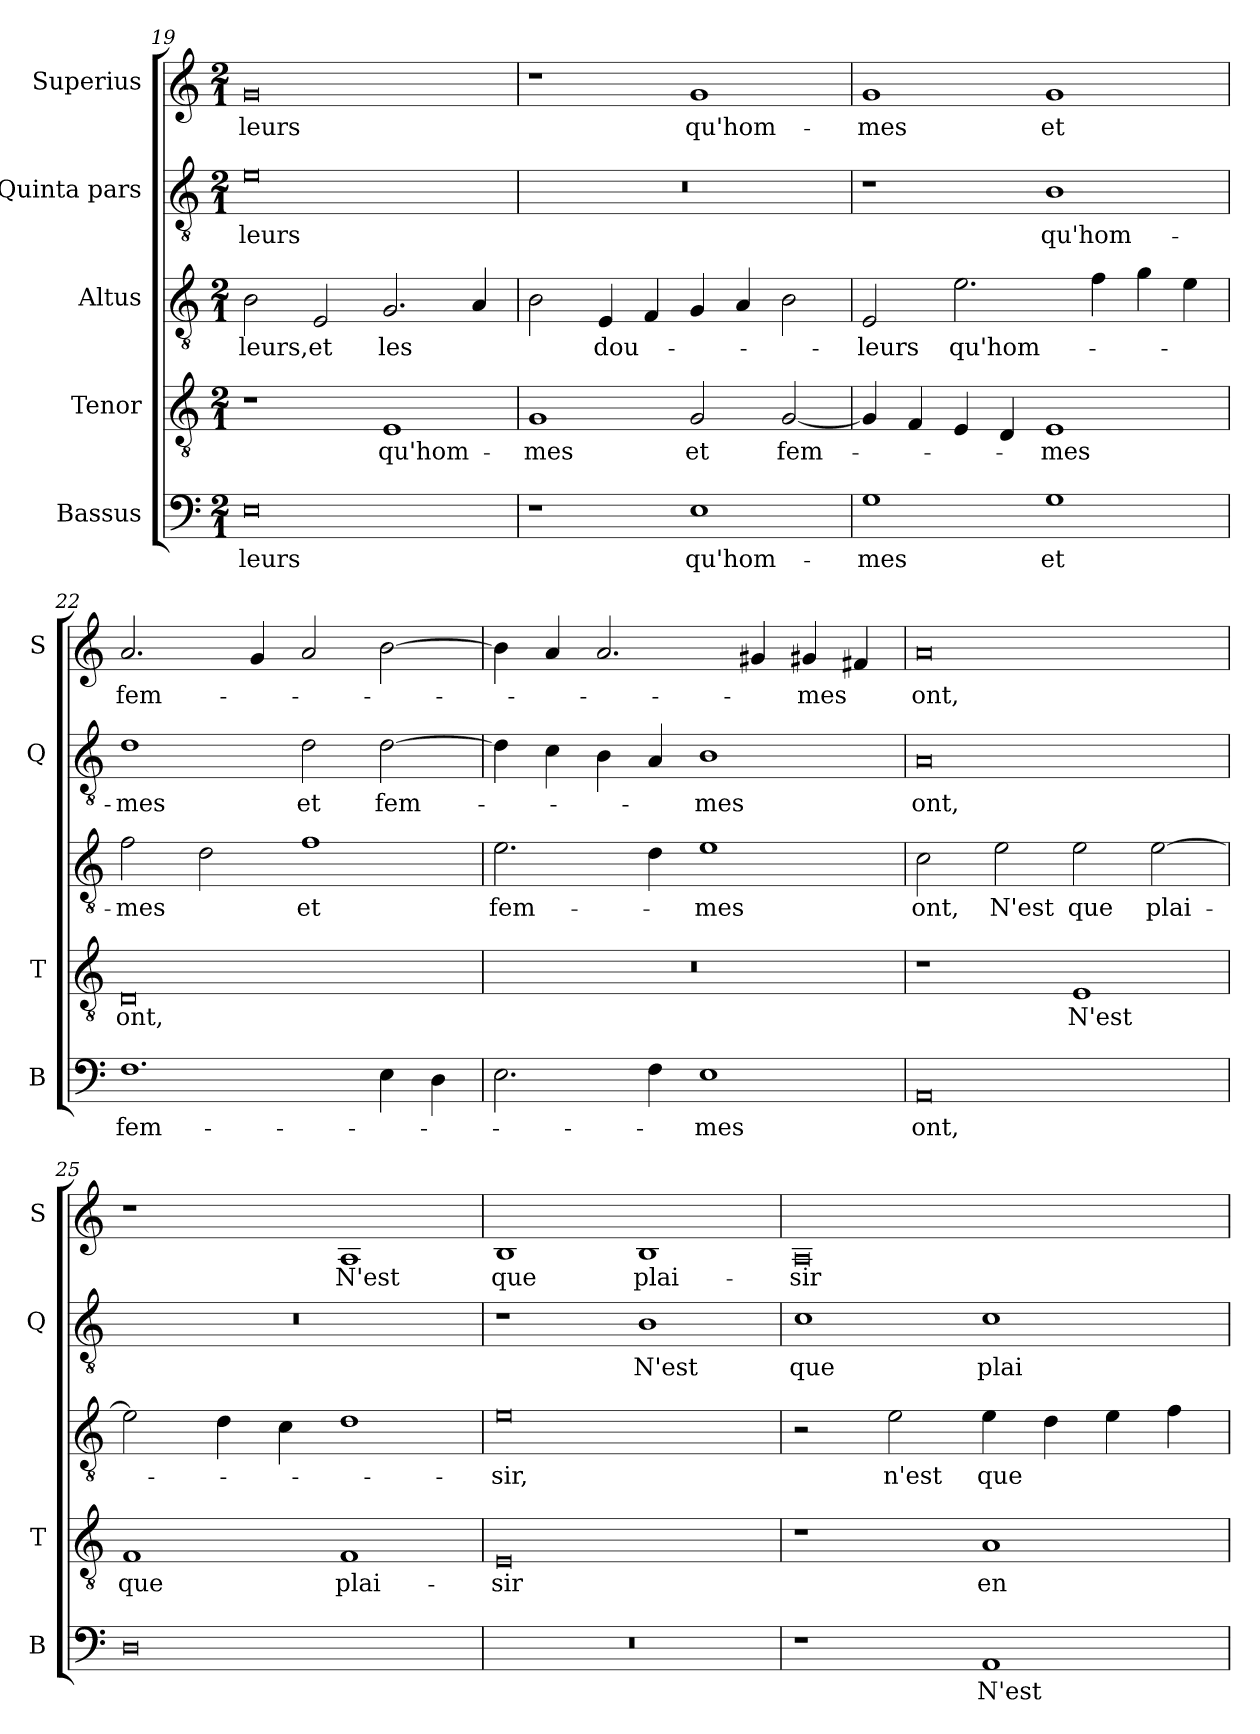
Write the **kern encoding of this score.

**kern	**text	**kern	**text	**kern	**text	**kern	**text	**kern	**text
*part5	*part5	*part4	*part4	*part3	*part3	*part2	*part2	*part1	*part1
*staff5	*staff5	*staff4	*staff4	*staff3	*staff3	*staff2	*staff2	*staff1	*staff1
*I"Bassus	*	*I"Tenor	*	*I"Altus	*	*I"Quinta pars	*	*I"Superius	*
*I'B	*	*I'T	*	*	*	*I'Q	*	*I'S	*
*clefF4	*	*clefGv2	*	*clefGv2	*	*clefGv2	*	*clefG2	*
*k[]	*	*k[]	*	*k[]	*	*k[]	*	*k[]	*
*M2/1	*	*M2/1	*	*M2/1	*	*M2/1	*	*M2/1	*
=19	=19	=19	=19	=19	=19	=19	=19	=19	=19
0E	-leurs	1r	.	2B\	-leurs,	0e	-leurs	0g	-leurs
.	.	.	.	2E/	et	.	.	.	.
.	.	1E	qu'hom-	2.G/	les	.	.	.	.
.	.	.	.	4A/	.	.	.	.	.
=20	=20	=20	=20	=20	=20	=20	=20	=20	=20
1r	.	1G	-mes	2B\	.	0r	.	1r	.
.	.	.	.	4E/	dou-	.	.	.	.
.	.	.	.	4F/	.	.	.	.	.
1E	qu'hom-	2G	et	4G/	.	.	.	1g	qu'hom-
.	.	.	.	4A/	.	.	.	.	.
.	.	[2G	fem-	2B\	.	.	.	.	.
=21	=21	=21	=21	=21	=21	=21	=21	=21	=21
1G	-mes	4G]	.	2E/	-leurs	1r	.	1g	-mes
.	.	4F	.	.	.	.	.	.	.
.	.	4E	.	2.e\	qu'hom-	.	.	.	.
.	.	4D	.	.	.	.	.	.	.
1G	et	1E	-mes	.	.	1B	qu'hom-	1g	et
.	.	.	.	4f\	.	.	.	.	.
.	.	.	.	4g\	.	.	.	.	.
.	.	.	.	4e\	.	.	.	.	.
=22	=22	=22	=22	=22	=22	=22	=22	=22	=22
1.F	fem-	0D	ont,	2f\	-mes	1d	-mes	2.a/	fem-
.	.	.	.	2d\	.	.	.	.	.
.	.	.	.	.	.	.	.	4g/	.
.	.	.	.	1f	et	2d\	et	2a/	.
4E\	.	.	.	.	.	[2d\	fem-	[2b\	.
4D\	.	.	.	.	.	.	.	.	.
=23	=23	=23	=23	=23	=23	=23	=23	=23	=23
2.E\	.	0r	.	2.e\	fem-	4d\]	.	4b\]	.
.	.	.	.	.	.	4c\	.	4a/	.
.	.	.	.	.	.	4B\	.	2.a/	.
4F\	.	.	.	4d\	.	4A/	.	.	.
1E	-mes	.	.	1e	-mes	1B	-mes	.	.
.	.	.	.	.	.	.	.	4g#X/	.
.	.	.	.	.	.	.	.	4g#X/	-mes
.	.	.	.	.	.	.	.	4f#X/	.
=24	=24	=24	=24	=24	=24	=24	=24	=24	=24
0AA	ont,	1r	.	2c\	ont,	0A	ont,	0a	ont,
.	.	.	.	2e\	N'est	.	.	.	.
.	.	1E	N'est	2e\	que	.	.	.	.
.	.	.	.	[2e\	plai-	.	.	.	.
=25	=25	=25	=25	=25	=25	=25	=25	=25	=25
0D	.	1F	que	2e\]	.	0r	.	1r	.
.	.	.	.	4d\	.	.	.	.	.
.	.	.	.	4c\	.	.	.	.	.
.	.	1F	plai-	1d	.	.	.	1A	N'est
=26	=26	=26	=26	=26	=26	=26	=26	=26	=26
0r	.	0E	-sir	0e	-sir,	1r	.	1B	que
.	.	.	.	.	.	1B	N'est	1B	plai-
=27	=27	=27	=27	=27	=27	=27	=27	=27	=27
1r	.	1r	.	2r	.	1c	que	0A	-sir
.	.	.	.	2e\	n'est	.	.	.	.
1AA	N'est	1A	en-	4e\	que	1c	plai-	.	.
.	.	.	.	4d\	.	.	.	.	.
.	.	.	.	4e\	.	.	.	.	.
.	.	.	.	4f\	.	.	.	.	.
=	=	=	=	=	=	=	=	=	=
*-	*-	*-	*-	*-	*-	*-	*-	*-	*-
